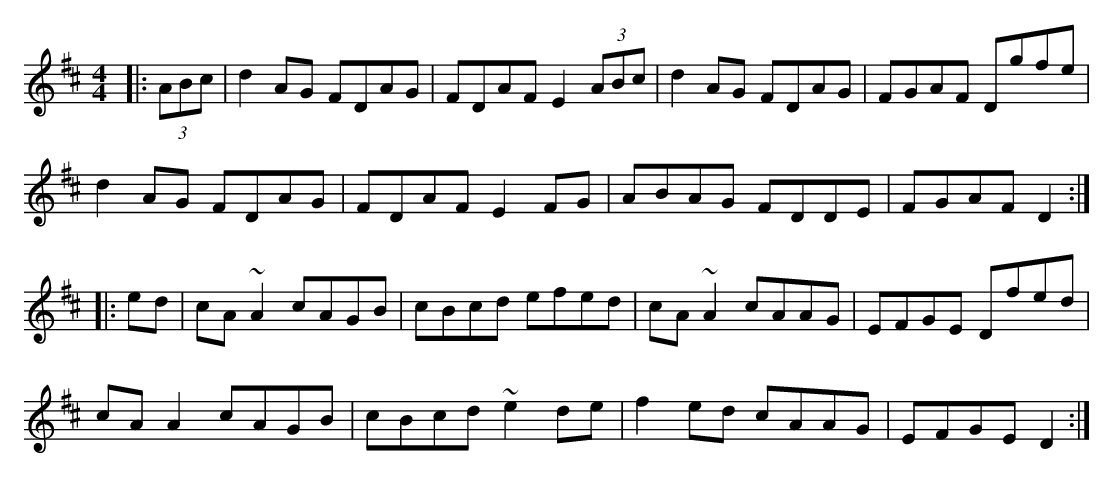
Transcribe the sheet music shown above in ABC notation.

X:1
M:4/4
K:D
|:(3ABc|d2AG FDAG|FDAF E2(3ABc|d2AG FDAG|FGAF Dgfe|
d2AG FDAG|FDAF E2FG|ABAG FDDE|FGAF D2:|
|:ed|cA~A2 cAGB|cBcd efed|cA~A2 cAAG|EFGE Dfed|
cAA2 cAGB|cBcd ~e2de|f2ed cAAG|EFGE D2:|
